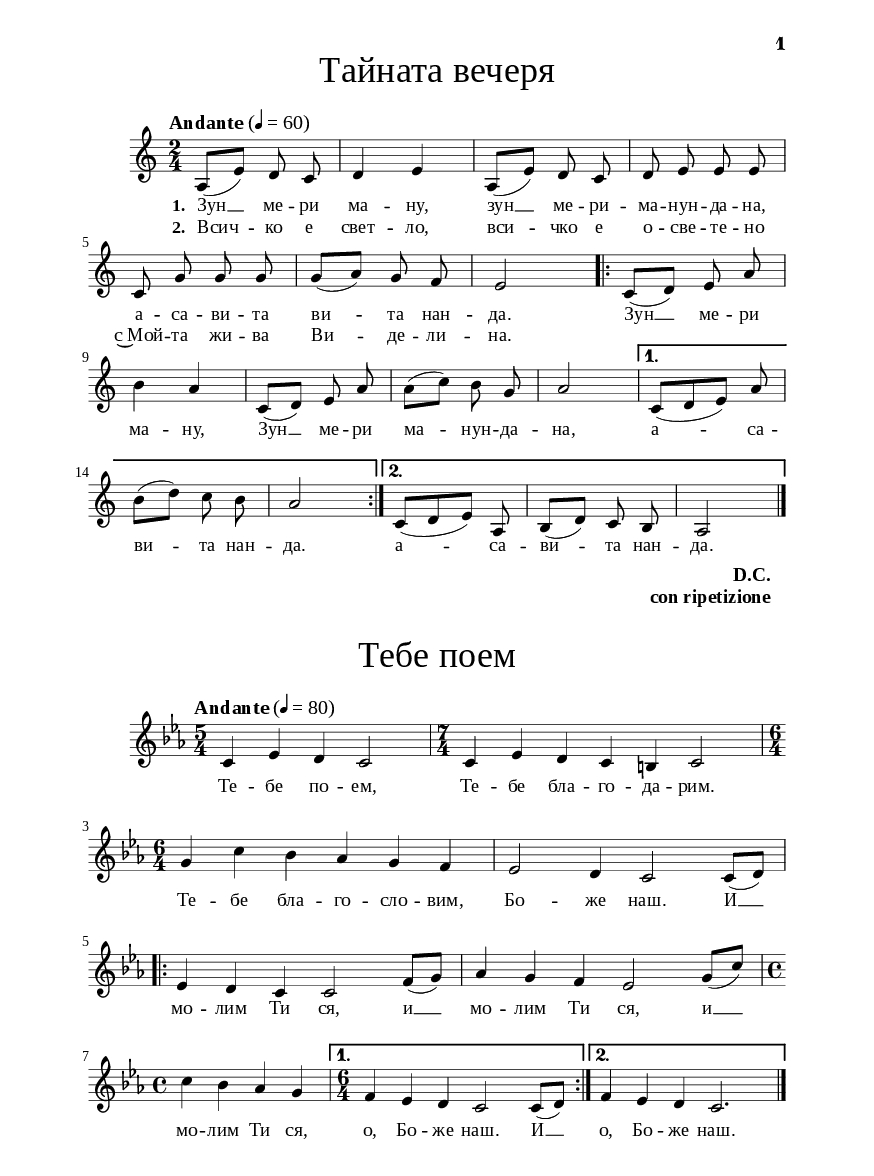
\version "2.24.4"

% include paper part and global functions
\include "include/globals.ily"

\bookpart {
  \label #'ref066_1
  \tocItem \markup "Тайната вечеря"
  \include "include/bookpart-paper.ily"
  \paper {
      print-first-page-number = ##t
      bookpart-level-page-numbering = ##t
  print-page-number = ##t
      first-page-number = #45
}
\score {
    \include "include/score-layout.ily"

    \new Voice \absolute  {
      \clef treble
      \key a \minor
      \time 2/4
      \tempoFunc "Andante" 4 "60"
      \autoBeamOff

      a8 ([ e'8 ]) d'8 c'8 | d'4 e'4 | a8 ([ e'8 ])  d'8 c'8 | d'8 e'8 e'8 e'8 \break |
      c'8 g'8 g'8 g'8 | g'8 ([a'8]) g'8 f'8 | e'2 \repeat volta 2 {
        c'8 ([ d'8 ]) e'8 a'8 |\break
        b'4 a'4 | c'8 ([ d'8 ]) e'8 a'8 | a'8 ([ c''8 ]) b'8 g'8 | a'2 |
      } \alternative {
        {
          c'8 ([ d' e' ]) a'  | \break
          b'8 ([ d''8 ]) c''8 b'8 | a'2 |
        } {  c'8 ([ d'8 e'8 ]) a8 | b8 ([ d'8 ]) c'8 b8 | a2 | \bar "|." \break }
      }
    }

    \addlyrics {
      \set stanza = "1. " Зун __ ме -- ри ма -- ну, зун __ ме -- ри -- ма -- нун -- да -- на,
      а -- са -- ви -- та ви -- та нан -- да. Зун __ ме -- ри
      ма -- ну, Зун __ ме -- ри ма -- нун -- да -- на, а -- са --
      ви -- та  нан -- да.  а -- са -- ви -- та  нан -- да.
    }

    \addlyrics {
      \set stanza = "2. " Всич -- ко е свет -- ло, вси -- чко е о -- све -- те -- но
      с~Мой -- та жи -- ва Ви -- де -- ли -- на.
    }

    \header {
      title = \titleFunc #'ref_desc_3 "Тайната вечеря" "Tajnata večerja"
    }

    \midi{}

  } % score
  \markup \dc-two "D.C." "con ripetizione"

  \markup \vspace #1

  \label #'ref066_2
  \tocItem \markup "Тебе поем"
  \include "include/bookpart-paper.ily"
  \score {
    \include "include/score-layout.ily"

    \new Voice \absolute  {
      \clef treble
      \key c \minor
      \time 5/4
      \tempoFunc "Andante" 4 "80"
      c'4 es'4 d'4 c'2 | \time 7/4 c'4 es'4 d'4 c'4 b4 c'2 |  \break
      \time 6/4 g'4 c''4 bes'4 as'4 g'4 f'4 |  es'2 d'4 c'2 c'8 ( d'8 ) | \break
      \repeat volta 2 {
        es'4 d'4 c'4 c'2 f'8 ( g'8 ) | as'4 g'4 f'4 es'2  g'8 ( c''8 ) | \time 4/4 \break
        c''4 bes'4 as'4 g'4
      } \alternative {
        { \time 6/4 f'4 es'4 d'4 c'2 c'8 ( d'8 ) }
        {
          f'4 \override Staff.BarLine.stencil = ##f es'4 d'4 c'2.
          \revert Staff.BarLine.stencil
          \bar "|."
        }
      }
    }

    \addlyrics {
      Те -- бе по -- ем, Те -- бе бла -- го -- да -- рим.
      Те -- бе бла -- го -- сло -- вим, Бо -- же наш.  И __
      мо -- лим Ти ся, и __  мо -- лим Ти ся,  и __
      мо -- лим Ти ся, o, Бо -- же наш. И __ o, Бо -- же наш.
    }

    \header {
      title = \titleFunc #'ref_desc_4 "Тебе поем" "Tebe poem"
    }

    \midi{}

  } % score


} % bookpart
